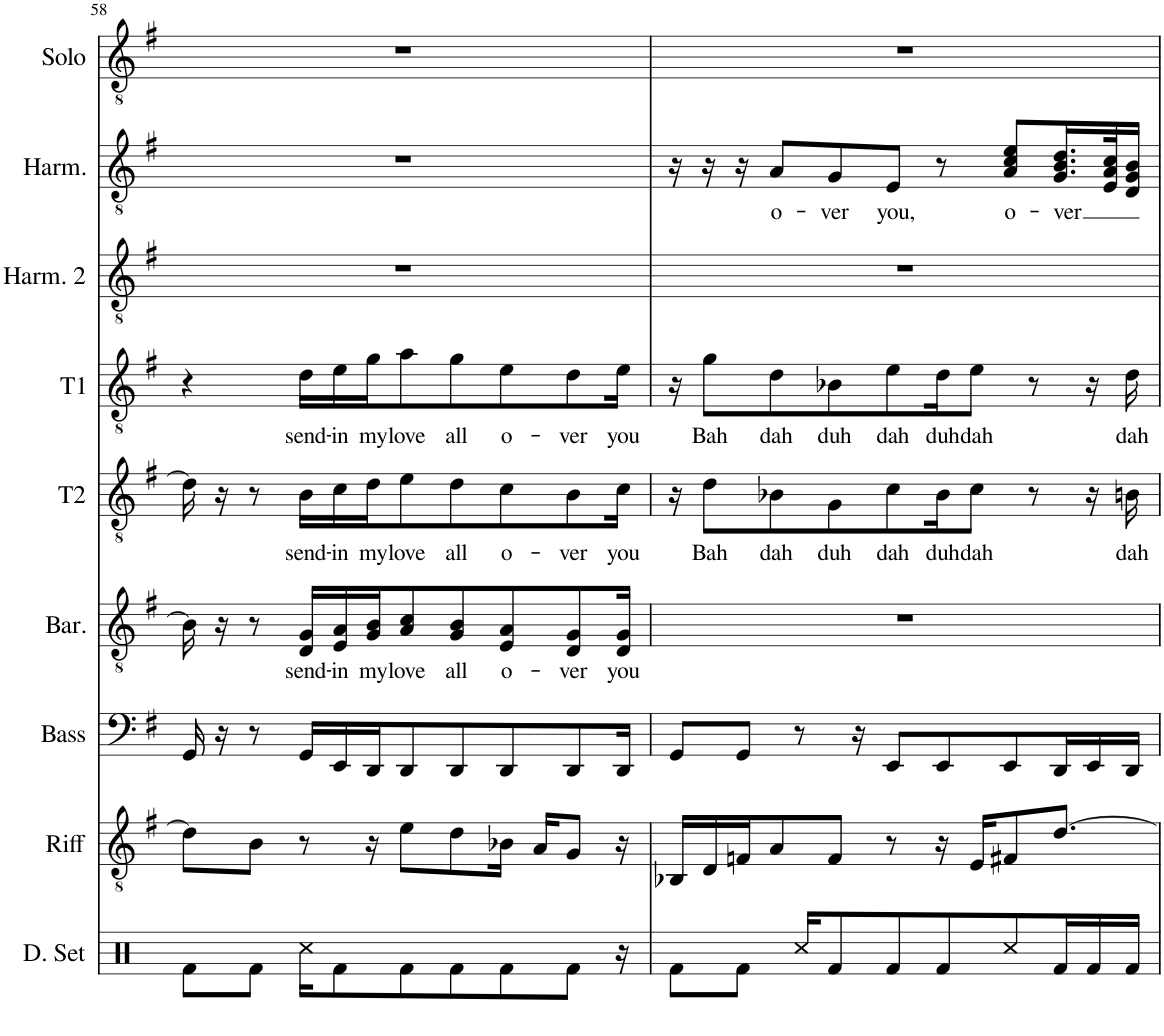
**kern	**kern	**kern	**kern	**text	**kern	**text	**kern	**text	**kern	**kern	**text	**kern
*part9	*part8	*part7	*part6	*part6	*part5	*part5	*part4	*part4	*part3	*part2	*part2	*part1
*staff9	*staff8	*staff7	*staff6	*staff6	*staff5	*staff5	*staff4	*staff4	*staff3	*staff2	*staff2	*staff1
*I"Drumset	*I"Riff	*I"Bass	*I"Baritone	*	*I"Tenor II	*	*I"Tenor I	*	*I"Harmony II	*I"Harmony I	*	*I"Solo
*I'D. Set	*I'Riff	*I'Bass	*I'Bar.	*	*I'T2	*	*I'T1	*	*I'Harm. 2	*I'Harm.	*	*I'Solo
!!LO:PB:g=z
*clefX	*clefGv2	*clefF4	*clefGv2	*	*clefGv2	*	*clefGv2	*	*clefGv2	*clefGv2	*	*clefGv2
*k[]	*k[f#]	*k[f#]	*k[f#]	*	*k[f#]	*	*k[f#]	*	*k[f#]	*k[f#]	*	*k[f#]
*M4/4	*M4/4	*M4/4	*M4/4	*	*M4/4	*	*M4/4	*	*M4/4	*M4/4	*	*M4/4
=58	=58	=58	=58	=58	=58	=58	=58	=58	=58	=58	=58	=58
8Rf\L	8d\L]	16GG/	16B\]	.	16d\]	.	4r	.	1r	1r	.	1r
.	.	16r	16r	.	16r	.	.	.	.	.	.	.
8Rf\J	8B\J	8r	8r	.	8r	.	.	.	.	.	.	.
!	!	!	!	!LO:LY:b	!	!LO:LY:b	!	!LO:LY:b	!	!	!	!
16Rcc\KL	8r	16GG/LL	16D/ 16G/LL	send-	16B\LL	send-	16d\LL	send-	.	.	.	.
!	!	!	!	!LO:LY:b	!	!LO:LY:b	!	!LO:LY:b	!	!	!	!
8Rf\	.	16EE/	16E/ 16A/	-in	16c\	-in	16e\	-in	.	.	.	.
!	!	!	!	!LO:LY:b	!	!LO:LY:b	!	!LO:LY:b	!	!	!	!
.	16r	16DD/J	16G/ 16B/J	my	16d\J	my	16g\J	my	.	.	.	.
!	!	!	!	!LO:LY:b	!	!LO:LY:b	!	!LO:LY:b	!	!	!	!
8Rf\	8e\L	8DD/	8A/ 8c/	love	8e\	love	8a\	love	.	.	.	.
!	!	!	!	!LO:LY:b	!	!LO:LY:b	!	!LO:LY:b	!	!	!	!
8Rf\	8d\	8DD/	8G/ 8B/	all	8d\	all	8g\	all	.	.	.	.
!	!	!	!	!LO:LY:b	!	!LO:LY:b	!	!LO:LY:b	!	!	!	!
8Rf\	16B-X\Jk	8DD/	8E/ 8A/	o-	8c\	o-	8e\	o-	.	.	.	.
.	16A/KL	.	.	.	.	.	.	.	.	.	.	.
!	!	!	!	!LO:LY:b	!	!LO:LY:b	!	!LO:LY:b	!	!	!	!
8Rf\J	8G/J	8DD/	8D/ 8G/	-ver	8B\	-ver	8d\	-ver	.	.	.	.
!	!	!	!	!LO:LY:b	!	!LO:LY:b	!	!LO:LY:b	!	!	!	!
16r	16r	16DD/Jk	16D/ 16G/Jk	you	16c\Jk	you	16e\Jk	you	.	.	.	.
=59	=59	=59	=59	=59	=59	=59	=59	=59	=59	=59	=59	=59
8Rf\L	16BB-X/LL	8GG/L	1r	.	16r	.	16r	.	1r	16r	.	1r
!	!	!	!	!	!	!LO:LY:b	!	!LO:LY:b	!	!	!	!
.	16D/	.	.	.	8d\L	Bah	8g\L	Bah	.	16r	.	.
8Rf\J	16Fn/J	8GG/J	.	.	.	.	.	.	.	16r	.	.
!	!	!	!	!	!	!LO:LY:b	!	!LO:LY:b	!	!	!LO:LY:b	!
.	8A/	.	.	.	8B-X\	dah	8d\	dah	.	8A/L	o-	.
16Rcc/KL	.	8r	.	.	.	.	.	.	.	.	.	.
!	!	!	!	!	!	!LO:LY:b	!	!LO:LY:b	!	!	!LO:LY:b	!
8Rf/	8F/J	.	.	.	8G\	duh	8B-X\	duh	.	8G/	-ver	.
.	.	16r	.	.	.	.	.	.	.	.	.	.
!	!	!	!	!	!	!LO:LY:b	!	!LO:LY:b	!	!	!LO:LY:b	!
8Rf/	8r	8EE/L	.	.	8c\	dah	8e\	dah	.	8E/J	you,	.
!	!	!	!	!	!	!LO:LY:b	!	!LO:LY:b	!	!	!	!
8Rf/	16r	8EE/	.	.	16B-\K	duh	16d\K	duh	.	8r	.	.
!	!	!	!	!	!	!LO:LY:b	!	!LO:LY:b	!	!	!	!
.	16E/KL	.	.	.	8c\J	dah	8e\J	dah	.	.	.	.
!	!	!	!	!	!	!	!	!	!	!	!LO:LY:b	!
8Rcc/	8F#X/	8EE/	.	.	.	.	.	.	.	8A/ 8c/ 8e/L	o-	.
.	.	.	.	.	8r	.	8r	.	.	.	.	.
!	!	!	!	!	!	!	!	!	!	!	!LO:LY:b	!
16Rf/L	[8.d/J	16DD/L	.	.	.	.	.	.	.	16.G/ 16.B/ 16.d/L	-ver	.
16Rf/	.	16EE/	.	.	16r	.	16r	.	.	.	.	.
.	.	.	.	.	.	.	.	.	.	32E/ 32A/ 32c/K	.	.
!	!	!	!	!	!	!LO:LY:b	!	!LO:LY:b	!	!	!	!
16Rf/JJ	.	16DD/JJ	.	.	16Bn\	dah	16d\	dah	.	16D/ 16G/ 16B/JJ	.	.
=	=	=	=	=	=	=	=	=	=	=	=	=
*-	*-	*-	*-	*-	*-	*-	*-	*-	*-	*-	*-	*-
